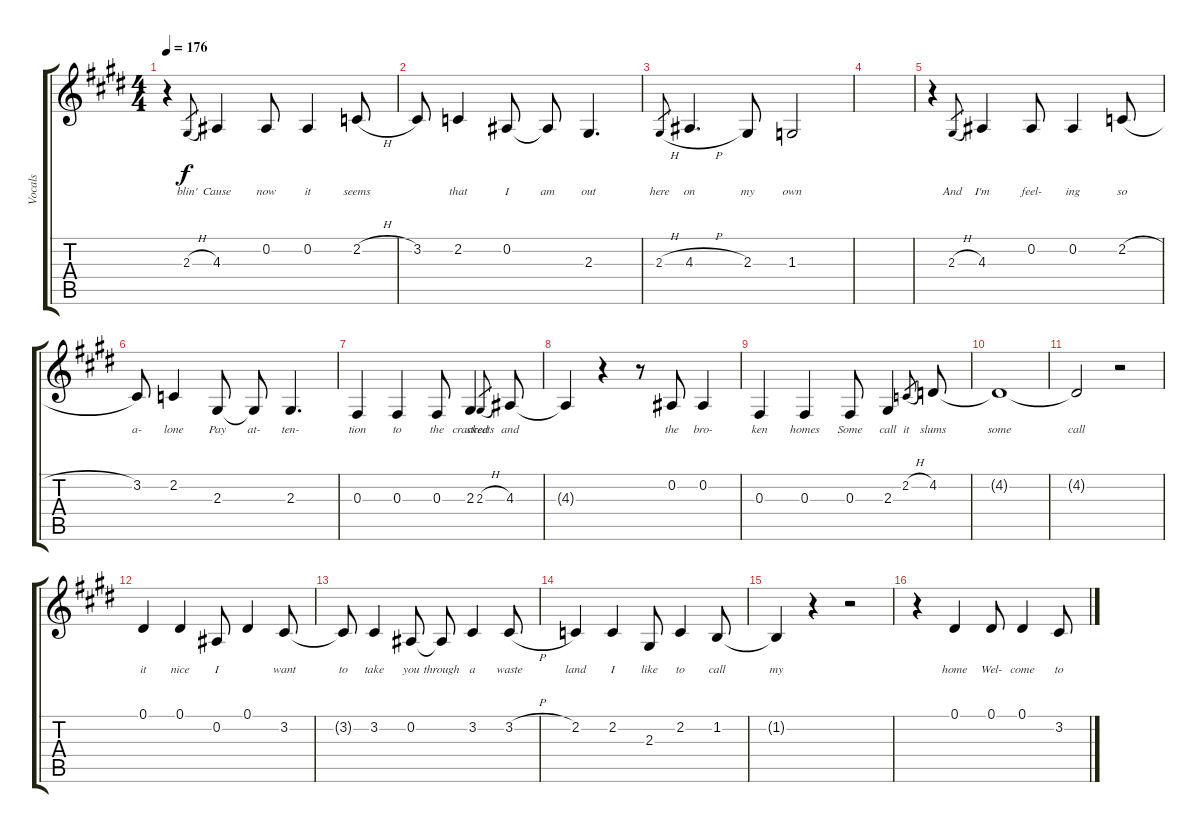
\track ("Vocals" "Vocals") {instrument clarinet}
\staff {score tabs}
\tuning (Eb4 Bb3 Gb3 Db3 Ab2 Eb2) {hide}
\ts (4 4)
\tempo 176
\clef g2
\ks e
r.4{dy f} 2.3{h}.8{lyrics (0 "blin'") lyrics (1 "") lyrics (2 "") lyrics (3 "") lyrics (4 "") gr} 4.3.4{lyrics (0 "Cause") lyrics (1 "") lyrics (2 "") lyrics (3 "") lyrics (4 "")} 0.2.8{lyrics (0 "now") lyrics (1 "") lyrics (2 "") lyrics (3 "") lyrics (4 "")} 0.2.4{lyrics (0 "it") lyrics (1 "") lyrics (2 "") lyrics (3 "") lyrics (4 "")} 2.2{h}.8{lyrics (0 "seems") lyrics (1 "") lyrics (2 "") lyrics (3 "") lyrics (4 "")} |
3.2.8{lyrics (0 "") lyrics (1 "") lyrics (2 "") lyrics (3 "") lyrics (4 "")} 2.2.4{lyrics (0 "that") lyrics (1 "") lyrics (2 "") lyrics (3 "") lyrics (4 "")} 0.2.8{lyrics (0 "I") lyrics (1 "") lyrics (2 "") lyrics (3 "") lyrics (4 "")} 0.2{t}.8{lyrics (0 "am") lyrics (1 "") lyrics (2 "") lyrics (3 "") lyrics (4 "")} 2.3.4{d lyrics (0 "out") lyrics (1 "") lyrics (2 "") lyrics (3 "") lyrics (4 "")} |
2.3{h}.8{lyrics (0 "here") lyrics (1 "") lyrics (2 "") lyrics (3 "") lyrics (4 "") gr} 4.3{h}.4{d lyrics (0 "on") lyrics (1 "") lyrics (2 "") lyrics (3 "") lyrics (4 "")} 2.3.8{lyrics (0 "my") lyrics (1 "") lyrics (2 "") lyrics (3 "") lyrics (4 "")} 1.3.2{lyrics (0 "own") lyrics (1 "") lyrics (2 "") lyrics (3 "") lyrics (4 "")} |
|
r.4 2.3{h}.8{lyrics (0 "And") lyrics (1 "") lyrics (2 "") lyrics (3 "") lyrics (4 "") gr} 4.3.4{lyrics (0 "I'm") lyrics (1 "") lyrics (2 "") lyrics (3 "") lyrics (4 "")} 0.2.8{lyrics (0 "feel-") lyrics (1 "") lyrics (2 "") lyrics (3 "") lyrics (4 "")} 0.2.4{lyrics (0 "ing") lyrics (1 "") lyrics (2 "") lyrics (3 "") lyrics (4 "")} 2.2{h}.8{lyrics (0 "so") lyrics (1 "") lyrics (2 "") lyrics (3 "") lyrics (4 "")} |
3.2.8{lyrics (0 "a-") lyrics (1 "") lyrics (2 "") lyrics (3 "") lyrics (4 "")} 2.2.4{lyrics (0 "lone") lyrics (1 "") lyrics (2 "") lyrics (3 "") lyrics (4 "")} 2.3.8{lyrics (0 "Pay") lyrics (1 "") lyrics (2 "") lyrics (3 "") lyrics (4 "")} 2.3{t}.8{lyrics (0 "at-") lyrics (1 "") lyrics (2 "") lyrics (3 "") lyrics (4 "")} 2.3.4{d lyrics (0 "ten-") lyrics (1 "") lyrics (2 "") lyrics (3 "") lyrics (4 "")} |
0.3.4{lyrics (0 "tion") lyrics (1 "") lyrics (2 "") lyrics (3 "") lyrics (4 "")} 0.3.4{lyrics (0 "to") lyrics (1 "") lyrics (2 "") lyrics (3 "") lyrics (4 "")} 0.3.8{lyrics (0 "the") lyrics (1 "") lyrics (2 "") lyrics (3 "") lyrics (4 "")} 2.3.4{lyrics (0 "cracked") lyrics (1 "") lyrics (2 "") lyrics (3 "") lyrics (4 "")} 2.3{h}.8{lyrics (0 "streets") lyrics (1 "") lyrics (2 "") lyrics (3 "") lyrics (4 "") gr} 4.3.8{lyrics (0 "and") lyrics (1 "") lyrics (2 "") lyrics (3 "") lyrics (4 "")} |
4.3{t}.4{lyrics (0 "") lyrics (1 "") lyrics (2 "") lyrics (3 "") lyrics (4 "")} r.4 r.8 0.2.8{lyrics (0 "the") lyrics (1 "") lyrics (2 "") lyrics (3 "") lyrics (4 "")} 0.2.4{lyrics (0 "bro-") lyrics (1 "") lyrics (2 "") lyrics (3 "") lyrics (4 "")} |
0.3.4{lyrics (0 "ken") lyrics (1 "") lyrics (2 "") lyrics (3 "") lyrics (4 "")} 0.3.4{lyrics (0 "homes") lyrics (1 "") lyrics (2 "") lyrics (3 "") lyrics (4 "")} 0.3.8{lyrics (0 "Some") lyrics (1 "") lyrics (2 "") lyrics (3 "") lyrics (4 "")} 2.3.4{lyrics (0 "call") lyrics (1 "") lyrics (2 "") lyrics (3 "") lyrics (4 "")} 2.2{h}.8{lyrics (0 "it") lyrics (1 "") lyrics (2 "") lyrics (3 "") lyrics (4 "") gr} 4.2.8{lyrics (0 "slums") lyrics (1 "") lyrics (2 "") lyrics (3 "") lyrics (4 "")} |
4.2{t}.1{lyrics (0 "some") lyrics (1 "") lyrics (2 "") lyrics (3 "") lyrics (4 "")} |
4.2{t}.2{lyrics (0 "call") lyrics (1 "") lyrics (2 "") lyrics (3 "") lyrics (4 "")} r.2 |
0.1.4{lyrics (0 "it") lyrics (1 "") lyrics (2 "") lyrics (3 "") lyrics (4 "")} 0.1.4{lyrics (0 "nice") lyrics (1 "") lyrics (2 "") lyrics (3 "") lyrics (4 "")} 0.2.8{lyrics (0 "I") lyrics (1 "") lyrics (2 "") lyrics (3 "") lyrics (4 "")} 0.1.4{lyrics (0 "") lyrics (1 "") lyrics (2 "") lyrics (3 "") lyrics (4 "")} 3.2.8{lyrics (0 "want") lyrics (1 "") lyrics (2 "") lyrics (3 "") lyrics (4 "")} |
3.2{t}.8{lyrics (0 "to") lyrics (1 "") lyrics (2 "") lyrics (3 "") lyrics (4 "")} 3.2.4{lyrics (0 "take") lyrics (1 "") lyrics (2 "") lyrics (3 "") lyrics (4 "")} 0.2.8{lyrics (0 "you") lyrics (1 "") lyrics (2 "") lyrics (3 "") lyrics (4 "")} 0.2{t}.8{lyrics (0 "through") lyrics (1 "") lyrics (2 "") lyrics (3 "") lyrics (4 "")} 3.2.4{lyrics (0 "a") lyrics (1 "") lyrics (2 "") lyrics (3 "") lyrics (4 "")} 3.2{h}.8{lyrics (0 "waste") lyrics (1 "") lyrics (2 "") lyrics (3 "") lyrics (4 "")} |
2.2.4{lyrics (0 "land") lyrics (1 "") lyrics (2 "") lyrics (3 "") lyrics (4 "")} 2.2.4{lyrics (0 "I") lyrics (1 "") lyrics (2 "") lyrics (3 "") lyrics (4 "")} 2.3.8{lyrics (0 "like") lyrics (1 "") lyrics (2 "") lyrics (3 "") lyrics (4 "")} 2.2.4{lyrics (0 "to") lyrics (1 "") lyrics (2 "") lyrics (3 "") lyrics (4 "")} 1.2.8{lyrics (0 "call") lyrics (1 "") lyrics (2 "") lyrics (3 "") lyrics (4 "")} |
1.2{t}.4{lyrics (0 "my") lyrics (1 "") lyrics (2 "") lyrics (3 "") lyrics (4 "")} r.4 r.2 |
r.4 0.1.4{lyrics (0 "home") lyrics (1 "") lyrics (2 "") lyrics (3 "") lyrics (4 "")} 0.1.8{lyrics (0 "Wel-") lyrics (1 "") lyrics (2 "") lyrics (3 "") lyrics (4 "")} 0.1.4{lyrics (0 "come") lyrics (1 "") lyrics (2 "") lyrics (3 "") lyrics (4 "")} 3.2.8{lyrics (0 "to") lyrics (1 "") lyrics (2 "") lyrics (3 "") lyrics (4 "")}
